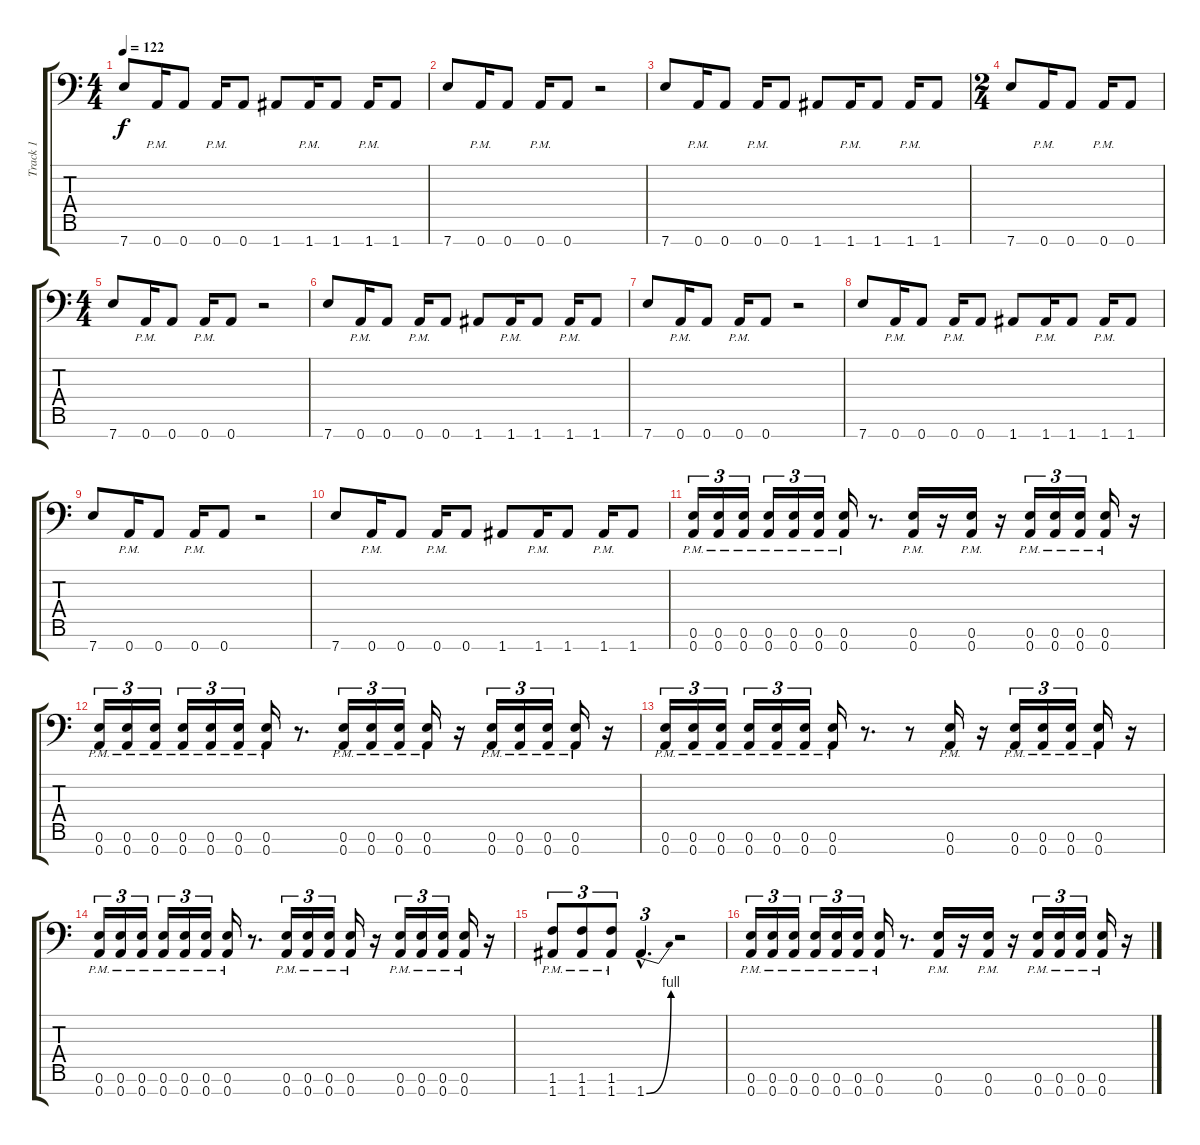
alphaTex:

\track ("Track 1" "Track 1") {instrument distortionguitar}
\staff {score tabs}
\tuning (E4 B3 G3 D3 A2 E2 A1) {hide}
\ts (4 4)
\tempo 122
\clef f4
\ks c
7.7.8{dy f} 0.7{pm}.16 0.7.8 0.7{pm}.16 0.7.8 1.7.8 1.7{pm}.16 1.7.8 1.7{pm}.16 1.7.8 |
7.7.8 0.7{pm}.16 0.7.8 0.7{pm}.16 0.7.8 r.2 |
7.7.8 0.7{pm}.16 0.7.8 0.7{pm}.16 0.7.8 1.7.8 1.7{pm}.16 1.7.8 1.7{pm}.16 1.7.8 |
\ts (2 4)
7.7.8 0.7{pm}.16 0.7.8 0.7{pm}.16 0.7.8 |
\ts (4 4)
7.7.8 0.7{pm}.16 0.7.8 0.7{pm}.16 0.7.8 r.2 |
7.7.8 0.7{pm}.16 0.7.8 0.7{pm}.16 0.7.8 1.7.8 1.7{pm}.16 1.7.8 1.7{pm}.16 1.7.8 |
7.7.8 0.7{pm}.16 0.7.8 0.7{pm}.16 0.7.8 r.2 |
7.7.8 0.7{pm}.16 0.7.8 0.7{pm}.16 0.7.8 1.7.8 1.7{pm}.16 1.7.8 1.7{pm}.16 1.7.8 |
7.7.8 0.7{pm}.16 0.7.8 0.7{pm}.16 0.7.8 r.2 |
7.7.8 0.7{pm}.16 0.7.8 0.7{pm}.16 0.7.8 1.7.8 1.7{pm}.16 1.7.8 1.7{pm}.16 1.7.8 |
(0.6{pm} 0.7{pm}).16{tu (3 2)} (0.6{pm} 0.7{pm}).16{tu (3 2)} (0.6{pm} 0.7{pm}).16{tu (3 2)} (0.6{pm} 0.7{pm}).16{tu (3 2)} (0.6{pm} 0.7{pm}).16{tu (3 2)} (0.6{pm} 0.7{pm}).16{tu (3 2)} (0.6{pm} 0.7{pm}).16 r.8{d} (0.6{pm} 0.7{pm}).16 r.16 (0.6{pm} 0.7{pm}).16 r.16 (0.6{pm} 0.7{pm}).16{tu (3 2)} (0.6{pm} 0.7{pm}).16{tu (3 2)} (0.6{pm} 0.7{pm}).16{tu (3 2)} (0.6{pm} 0.7{pm}).16 r.16 |
(0.6{pm} 0.7{pm}).16{tu (3 2)} (0.6{pm} 0.7{pm}).16{tu (3 2)} (0.6{pm} 0.7{pm}).16{tu (3 2)} (0.6{pm} 0.7{pm}).16{tu (3 2)} (0.6{pm} 0.7{pm}).16{tu (3 2)} (0.6{pm} 0.7{pm}).16{tu (3 2)} (0.6{pm} 0.7{pm}).16 r.8{d} (0.6{pm} 0.7{pm}).16{tu (3 2)} (0.6{pm} 0.7{pm}).16{tu (3 2)} (0.6{pm} 0.7{pm}).16{tu (3 2)} (0.6{pm} 0.7{pm}).16 r.16 (0.6{pm} 0.7{pm}).16{tu (3 2)} (0.6{pm} 0.7{pm}).16{tu (3 2)} (0.6{pm} 0.7{pm}).16{tu (3 2)} (0.6{pm} 0.7{pm}).16 r.16 |
(0.6{pm} 0.7{pm}).16{tu (3 2)} (0.6{pm} 0.7{pm}).16{tu (3 2)} (0.6{pm} 0.7{pm}).16{tu (3 2)} (0.6{pm} 0.7{pm}).16{tu (3 2)} (0.6{pm} 0.7{pm}).16{tu (3 2)} (0.6{pm} 0.7{pm}).16{tu (3 2)} (0.6{pm} 0.7{pm}).16 r.8{d} r.8 (0.6{pm} 0.7{pm}).16 r.16 (0.6{pm} 0.7{pm}).16{tu (3 2)} (0.6{pm} 0.7{pm}).16{tu (3 2)} (0.6{pm} 0.7{pm}).16{tu (3 2)} (0.6{pm} 0.7{pm}).16 r.16 |
(0.6{pm} 0.7{pm}).16{tu (3 2)} (0.6{pm} 0.7{pm}).16{tu (3 2)} (0.6{pm} 0.7{pm}).16{tu (3 2)} (0.6{pm} 0.7{pm}).16{tu (3 2)} (0.6{pm} 0.7{pm}).16{tu (3 2)} (0.6{pm} 0.7{pm}).16{tu (3 2)} (0.6{pm} 0.7{pm}).16 r.8{d} (0.6{pm} 0.7{pm}).16{tu (3 2)} (0.6{pm} 0.7{pm}).16{tu (3 2)} (0.6{pm} 0.7{pm}).16{tu (3 2)} (0.6{pm} 0.7{pm}).16 r.16 (0.6{pm} 0.7{pm}).16{tu (3 2)} (0.6{pm} 0.7{pm}).16{tu (3 2)} (0.6{pm} 0.7{pm}).16{tu (3 2)} (0.6{pm} 0.7{pm}).16 r.16 |
(1.6{pm} 1.7{pm}).8{tu (3 2)} (1.6{pm} 1.7{pm}).8{tu (3 2)} (1.6{pm} 1.7{pm}).8{tu (3 2)} 1.7{be (bend 0 0 60 4) hac}.4{d tu (3 2)} r.2 |
(0.6{pm} 0.7{pm}).16{tu (3 2)} (0.6{pm} 0.7{pm}).16{tu (3 2)} (0.6{pm} 0.7{pm}).16{tu (3 2)} (0.6{pm} 0.7{pm}).16{tu (3 2)} (0.6{pm} 0.7{pm}).16{tu (3 2)} (0.6{pm} 0.7{pm}).16{tu (3 2)} (0.6{pm} 0.7{pm}).16 r.8{d} (0.6{pm} 0.7{pm}).16 r.16 (0.6{pm} 0.7{pm}).16 r.16 (0.6{pm} 0.7{pm}).16{tu (3 2)} (0.6{pm} 0.7{pm}).16{tu (3 2)} (0.6{pm} 0.7{pm}).16{tu (3 2)} (0.6{pm} 0.7{pm}).16 r.16
